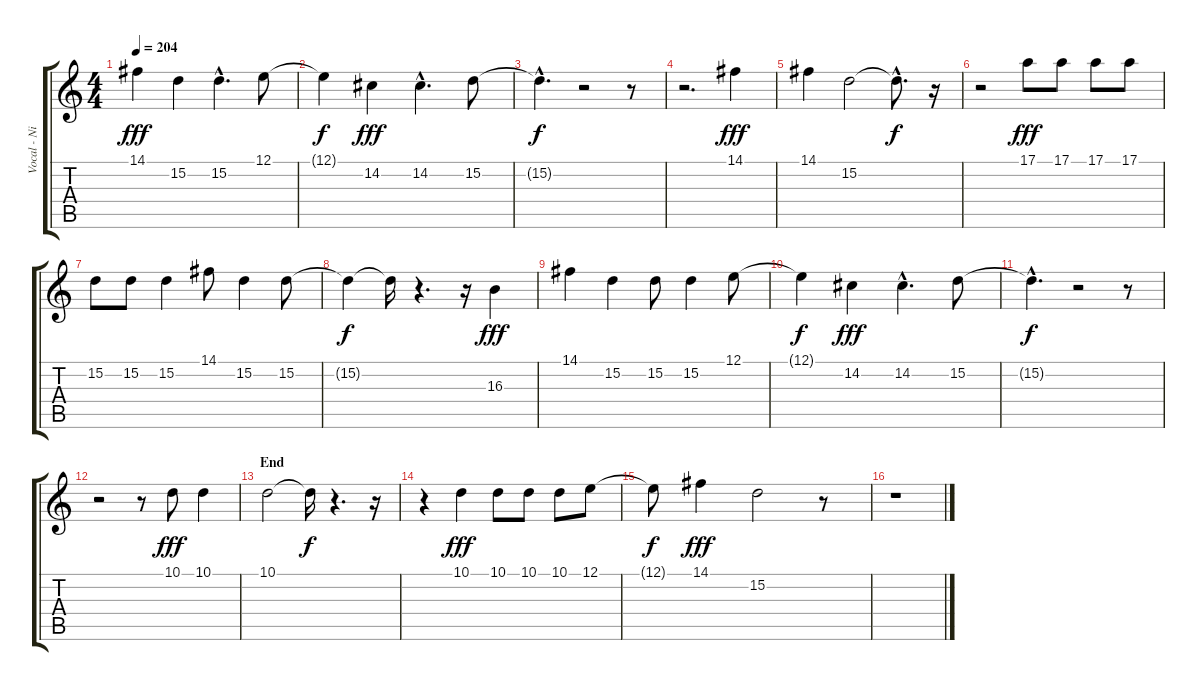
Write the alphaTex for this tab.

\track ("Vocal - Nikola" "Vocal - Ni") {instrument piccolo}
\staff {score tabs}
\tuning (E4 B3 G3 D3 A2 E2) {hide}
\ts (4 4)
\tempo 204
\clef g2
\ks c
14.1.4{dy fff} 15.2.4 15.2{hac}.4{d} 12.1.8 |
12.1{t}.4{dy f} 14.2.4{dy fff} 14.2{hac}.4{d} 15.2.8 |
15.2{hac t}.4{d dy f} r.2 r.8 |
r.2{d} 14.1.4{dy fff} |
14.1.4 15.2.2 15.2{hac t}.8{d dy f} r.16 |
r.2 17.1.8{dy fff} 17.1.8 17.1.8 17.1.8 |
15.2.8 15.2.8 15.2.4 14.1.8 15.2.4 15.2.8 |
15.2{t}.4{dy f} 15.2{t}.16 r.4{d} r.16 16.3.4{dy fff} |
14.1.4 15.2.4 15.2.8 15.2.4 12.1.8 |
12.1{t}.4{dy f} 14.2.4{dy fff} 14.2{hac}.4{d} 15.2.8 |
15.2{hac t}.4{d dy f} r.2 r.8 |
r.2 r.8 10.1.8{dy fff} 10.1.4 |
\section ("" "End")
10.1.2 10.1{t}.16{dy f} r.4{d} r.16 |
r.4 10.1.4{dy fff} 10.1.8 10.1.8 10.1.8 12.1.8 |
12.1{t}.8{dy f} 14.1.4{dy fff} 15.2.2 r.8 |
r.1
